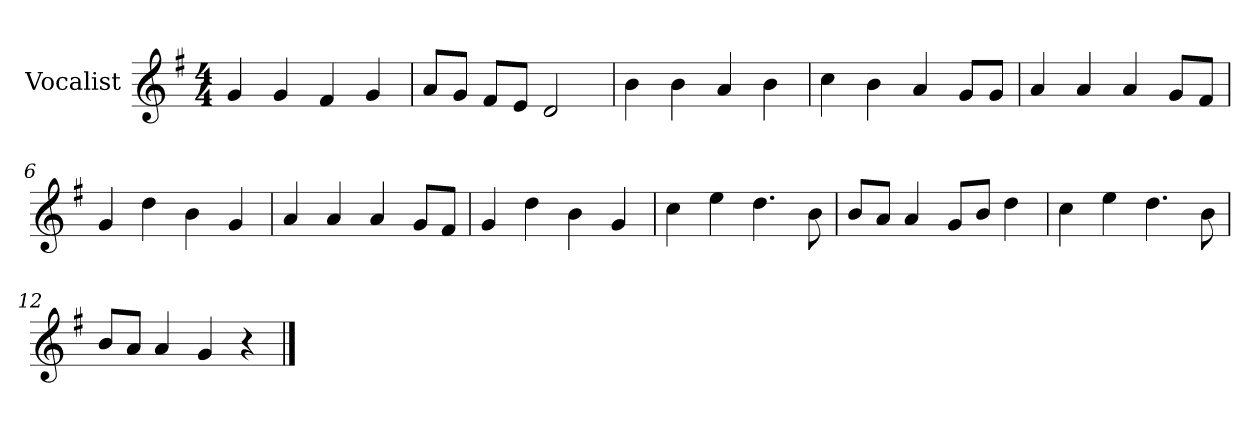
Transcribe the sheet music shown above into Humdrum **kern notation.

**kern
*part1
*staff1
*I"Vocalist
*k[f#]
*G:
*M4/4
=1
4g
4g
4f#
4g
=2
8aL
8gJ
8f#L
8eJ
2d
=3
4b
4b
4a
4b
=4
4cc
4b
4a
8gL
8gJ
=5
4a
4a
4a
8gL
8f#J
=6
4g
4dd
4b
4g
=7
4a
4a
4a
8gL
8f#J
=8
4g
4dd
4b
4g
=9
4cc
4ee
4.dd
8b
=10
8bL
8aJ
4a
8gL
8bJ
4dd
=11
4cc
4ee
4.dd
8b
=12
8bL
8aJ
4a
4g
4r
==
*-
